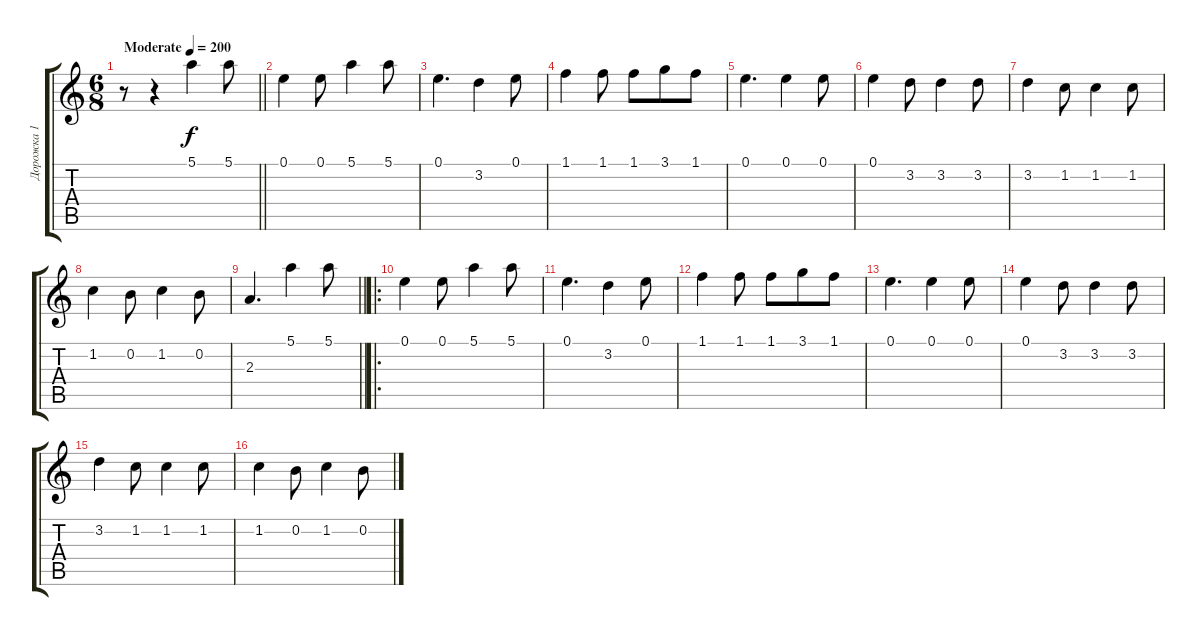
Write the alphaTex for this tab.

\track ("Дорожка 1" "Дорожка 1") {instrument acousticguitarsteel}
\staff {score tabs}
\tuning (E4 B3 G3 D3 A2 E2) {hide}
\ts (6 8)
\tempo (200 "Moderate")
\clef g2
\barLineRight lightlight
\ks c
r.8{dy f instrument acousticguitarsteel} r.4 5.1.4 5.1.8 |
\section ("" "")
0.1.4 0.1.8 5.1.4 5.1.8 |
0.1.4{d} 3.2.4 0.1.8 |
1.1.4 1.1.8 1.1.8 3.1.8 1.1.8 |
0.1.4{d} 0.1.4 0.1.8 |
0.1.4 3.2.8 3.2.4 3.2.8 |
3.2.4 1.2.8 1.2.4 1.2.8 |
1.2.4 0.2.8 1.2.4 0.2.8 |
\barLineRight lightlight
2.3.4{d} 5.1.4 5.1.8 |
\ro
\section ("" "")
0.1.4 0.1.8 5.1.4 5.1.8 |
0.1.4{d} 3.2.4 0.1.8 |
1.1.4 1.1.8 1.1.8 3.1.8 1.1.8 |
0.1.4{d} 0.1.4 0.1.8 |
0.1.4 3.2.8 3.2.4 3.2.8 |
3.2.4 1.2.8 1.2.4 1.2.8 |
1.2.4 0.2.8 1.2.4 0.2.8
